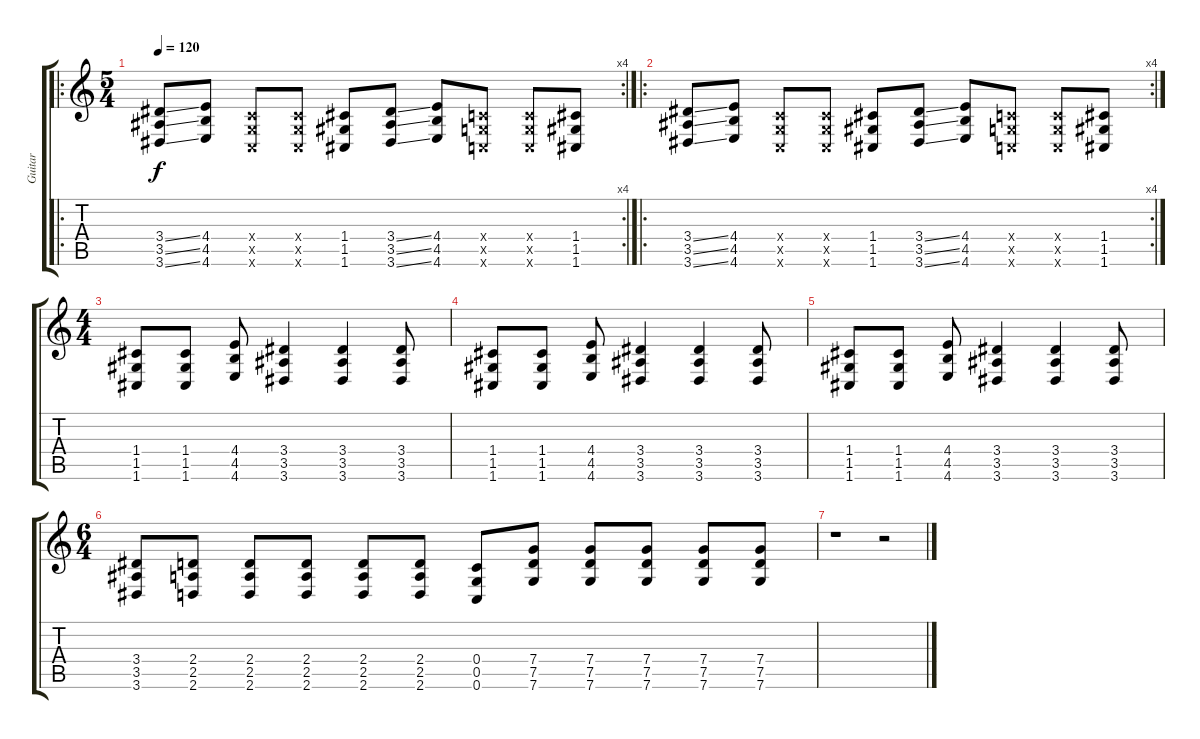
\track ("Guitar" "Guitar") {instrument distortionguitar}
\staff {score tabs}
\tuning (D4 A3 F3 C3 G2 C2) {hide}
\ro
\rc 4
\ts (5 4)
\tempo 120
\clef g2
\ks c
(3.4{ss} 3.5{ss} 3.6{ss}).8{dy f} (4.4 4.5 4.6).8 (0.4{x} 0.5{x} 0.6{x}).8 (0.4{x} 0.5{x} 0.6{x}).8 (1.4 1.5 1.6).8 (3.4{ss} 3.5{ss} 3.6{ss}).8 (4.4 4.5 4.6).8 (0.4{x} 0.5{x} 0.6{x}).8 (0.4{x} 0.5{x} 0.6{x}).8 (1.4 1.5 1.6).8 |
\ro
\rc 4
(3.4{ss} 3.5{ss} 3.6{ss}).8 (4.4 4.5 4.6).8 (0.4{x} 0.5{x} 0.6{x}).8 (0.4{x} 0.5{x} 0.6{x}).8 (1.4 1.5 1.6).8 (3.4{ss} 3.5{ss} 3.6{ss}).8 (4.4 4.5 4.6).8 (0.4{x} 0.5{x} 0.6{x}).8 (0.4{x} 0.5{x} 0.6{x}).8 (1.4 1.5 1.6).8 |
\ts (4 4)
(1.4 1.5 1.6).8 (1.4 1.5 1.6).8 (4.4 4.5 4.6).8 (3.4 3.5 3.6).4 (3.4 3.5 3.6).4 (3.4 3.5 3.6).8 |
(1.4 1.5 1.6).8 (1.4 1.5 1.6).8 (4.4 4.5 4.6).8 (3.4 3.5 3.6).4 (3.4 3.5 3.6).4 (3.4 3.5 3.6).8 |
(1.4 1.5 1.6).8 (1.4 1.5 1.6).8 (4.4 4.5 4.6).8 (3.4 3.5 3.6).4 (3.4 3.5 3.6).4 (3.4 3.5 3.6).8 |
\ts (6 4)
(3.4 3.5 3.6).8 (2.4 2.5 2.6).8 (2.4 2.5 2.6).8 (2.4 2.5 2.6).8 (2.4 2.5 2.6).8 (2.4 2.5 2.6).8 (0.4 0.5 0.6).8 (7.4 7.5 7.6).8 (7.4 7.5 7.6).8 (7.4 7.5 7.6).8 (7.4 7.5 7.6).8 (7.4 7.5 7.6).8 |
r.1 r.2
